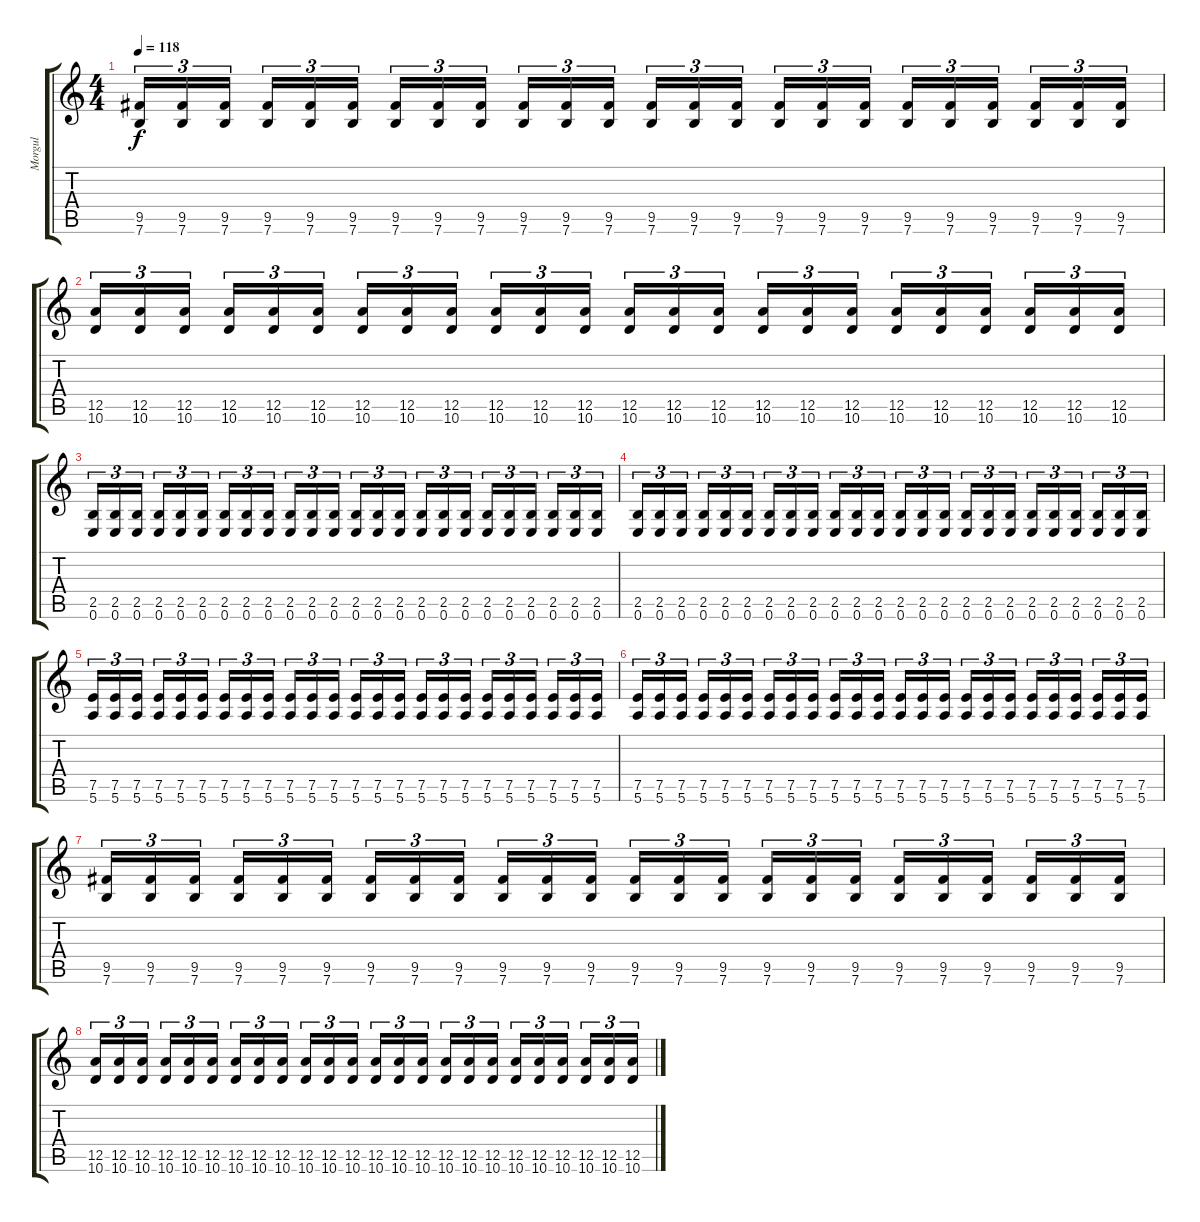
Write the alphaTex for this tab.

\track ("Morgul" "Morgul") {instrument distortionguitar}
\staff {score tabs}
\tuning (E4 B3 G3 D3 A2 E2) {hide}
\ts (4 4)
\tempo 118
\clef g2
\ks c
(9.5 7.6).16{tu (3 2) dy f} (9.5 7.6).16{tu (3 2)} (9.5 7.6).16{tu (3 2)} (9.5 7.6).16{tu (3 2)} (9.5 7.6).16{tu (3 2)} (9.5 7.6).16{tu (3 2)} (9.5 7.6).16{tu (3 2)} (9.5 7.6).16{tu (3 2)} (9.5 7.6).16{tu (3 2)} (9.5 7.6).16{tu (3 2)} (9.5 7.6).16{tu (3 2)} (9.5 7.6).16{tu (3 2)} (9.5 7.6).16{tu (3 2)} (9.5 7.6).16{tu (3 2)} (9.5 7.6).16{tu (3 2)} (9.5 7.6).16{tu (3 2)} (9.5 7.6).16{tu (3 2)} (9.5 7.6).16{tu (3 2)} (9.5 7.6).16{tu (3 2)} (9.5 7.6).16{tu (3 2)} (9.5 7.6).16{tu (3 2)} (9.5 7.6).16{tu (3 2)} (9.5 7.6).16{tu (3 2)} (9.5 7.6).16{tu (3 2)} |
(12.5 10.6).16{tu (3 2)} (12.5 10.6).16{tu (3 2)} (12.5 10.6).16{tu (3 2)} (12.5 10.6).16{tu (3 2)} (12.5 10.6).16{tu (3 2)} (12.5 10.6).16{tu (3 2)} (12.5 10.6).16{tu (3 2)} (12.5 10.6).16{tu (3 2)} (12.5 10.6).16{tu (3 2)} (12.5 10.6).16{tu (3 2)} (12.5 10.6).16{tu (3 2)} (12.5 10.6).16{tu (3 2)} (12.5 10.6).16{tu (3 2)} (12.5 10.6).16{tu (3 2)} (12.5 10.6).16{tu (3 2)} (12.5 10.6).16{tu (3 2)} (12.5 10.6).16{tu (3 2)} (12.5 10.6).16{tu (3 2)} (12.5 10.6).16{tu (3 2)} (12.5 10.6).16{tu (3 2)} (12.5 10.6).16{tu (3 2)} (12.5 10.6).16{tu (3 2)} (12.5 10.6).16{tu (3 2)} (12.5 10.6).16{tu (3 2)} |
(2.5 0.6).16{tu (3 2)} (2.5 0.6).16{tu (3 2)} (2.5 0.6).16{tu (3 2)} (2.5 0.6).16{tu (3 2)} (2.5 0.6).16{tu (3 2)} (2.5 0.6).16{tu (3 2)} (2.5 0.6).16{tu (3 2)} (2.5 0.6).16{tu (3 2)} (2.5 0.6).16{tu (3 2)} (2.5 0.6).16{tu (3 2)} (2.5 0.6).16{tu (3 2)} (2.5 0.6).16{tu (3 2)} (2.5 0.6).16{tu (3 2)} (2.5 0.6).16{tu (3 2)} (2.5 0.6).16{tu (3 2)} (2.5 0.6).16{tu (3 2)} (2.5 0.6).16{tu (3 2)} (2.5 0.6).16{tu (3 2)} (2.5 0.6).16{tu (3 2)} (2.5 0.6).16{tu (3 2)} (2.5 0.6).16{tu (3 2)} (2.5 0.6).16{tu (3 2)} (2.5 0.6).16{tu (3 2)} (2.5 0.6).16{tu (3 2)} |
(2.5 0.6).16{tu (3 2)} (2.5 0.6).16{tu (3 2)} (2.5 0.6).16{tu (3 2)} (2.5 0.6).16{tu (3 2)} (2.5 0.6).16{tu (3 2)} (2.5 0.6).16{tu (3 2)} (2.5 0.6).16{tu (3 2)} (2.5 0.6).16{tu (3 2)} (2.5 0.6).16{tu (3 2)} (2.5 0.6).16{tu (3 2)} (2.5 0.6).16{tu (3 2)} (2.5 0.6).16{tu (3 2)} (2.5 0.6).16{tu (3 2)} (2.5 0.6).16{tu (3 2)} (2.5 0.6).16{tu (3 2)} (2.5 0.6).16{tu (3 2)} (2.5 0.6).16{tu (3 2)} (2.5 0.6).16{tu (3 2)} (2.5 0.6).16{tu (3 2)} (2.5 0.6).16{tu (3 2)} (2.5 0.6).16{tu (3 2)} (2.5 0.6).16{tu (3 2)} (2.5 0.6).16{tu (3 2)} (2.5 0.6).16{tu (3 2)} |
(7.5 5.6).16{tu (3 2)} (7.5 5.6).16{tu (3 2)} (7.5 5.6).16{tu (3 2)} (7.5 5.6).16{tu (3 2)} (7.5 5.6).16{tu (3 2)} (7.5 5.6).16{tu (3 2)} (7.5 5.6).16{tu (3 2)} (7.5 5.6).16{tu (3 2)} (7.5 5.6).16{tu (3 2)} (7.5 5.6).16{tu (3 2)} (7.5 5.6).16{tu (3 2)} (7.5 5.6).16{tu (3 2)} (7.5 5.6).16{tu (3 2)} (7.5 5.6).16{tu (3 2)} (7.5 5.6).16{tu (3 2)} (7.5 5.6).16{tu (3 2)} (7.5 5.6).16{tu (3 2)} (7.5 5.6).16{tu (3 2)} (7.5 5.6).16{tu (3 2)} (7.5 5.6).16{tu (3 2)} (7.5 5.6).16{tu (3 2)} (7.5 5.6).16{tu (3 2)} (7.5 5.6).16{tu (3 2)} (7.5 5.6).16{tu (3 2)} |
(7.5 5.6).16{tu (3 2)} (7.5 5.6).16{tu (3 2)} (7.5 5.6).16{tu (3 2)} (7.5 5.6).16{tu (3 2)} (7.5 5.6).16{tu (3 2)} (7.5 5.6).16{tu (3 2)} (7.5 5.6).16{tu (3 2)} (7.5 5.6).16{tu (3 2)} (7.5 5.6).16{tu (3 2)} (7.5 5.6).16{tu (3 2)} (7.5 5.6).16{tu (3 2)} (7.5 5.6).16{tu (3 2)} (7.5 5.6).16{tu (3 2)} (7.5 5.6).16{tu (3 2)} (7.5 5.6).16{tu (3 2)} (7.5 5.6).16{tu (3 2)} (7.5 5.6).16{tu (3 2)} (7.5 5.6).16{tu (3 2)} (7.5 5.6).16{tu (3 2)} (7.5 5.6).16{tu (3 2)} (7.5 5.6).16{tu (3 2)} (7.5 5.6).16{tu (3 2)} (7.5 5.6).16{tu (3 2)} (7.5 5.6).16{tu (3 2)} |
(9.5 7.6).16{tu (3 2)} (9.5 7.6).16{tu (3 2)} (9.5 7.6).16{tu (3 2)} (9.5 7.6).16{tu (3 2)} (9.5 7.6).16{tu (3 2)} (9.5 7.6).16{tu (3 2)} (9.5 7.6).16{tu (3 2)} (9.5 7.6).16{tu (3 2)} (9.5 7.6).16{tu (3 2)} (9.5 7.6).16{tu (3 2)} (9.5 7.6).16{tu (3 2)} (9.5 7.6).16{tu (3 2)} (9.5 7.6).16{tu (3 2)} (9.5 7.6).16{tu (3 2)} (9.5 7.6).16{tu (3 2)} (9.5 7.6).16{tu (3 2)} (9.5 7.6).16{tu (3 2)} (9.5 7.6).16{tu (3 2)} (9.5 7.6).16{tu (3 2)} (9.5 7.6).16{tu (3 2)} (9.5 7.6).16{tu (3 2)} (9.5 7.6).16{tu (3 2)} (9.5 7.6).16{tu (3 2)} (9.5 7.6).16{tu (3 2)} |
(12.5 10.6).16{tu (3 2)} (12.5 10.6).16{tu (3 2)} (12.5 10.6).16{tu (3 2)} (12.5 10.6).16{tu (3 2)} (12.5 10.6).16{tu (3 2)} (12.5 10.6).16{tu (3 2)} (12.5 10.6).16{tu (3 2)} (12.5 10.6).16{tu (3 2)} (12.5 10.6).16{tu (3 2)} (12.5 10.6).16{tu (3 2)} (12.5 10.6).16{tu (3 2)} (12.5 10.6).16{tu (3 2)} (12.5 10.6).16{tu (3 2)} (12.5 10.6).16{tu (3 2)} (12.5 10.6).16{tu (3 2)} (12.5 10.6).16{tu (3 2)} (12.5 10.6).16{tu (3 2)} (12.5 10.6).16{tu (3 2)} (12.5 10.6).16{tu (3 2)} (12.5 10.6).16{tu (3 2)} (12.5 10.6).16{tu (3 2)} (12.5 10.6).16{tu (3 2)} (12.5 10.6).16{tu (3 2)} (12.5 10.6).16{tu (3 2)}
